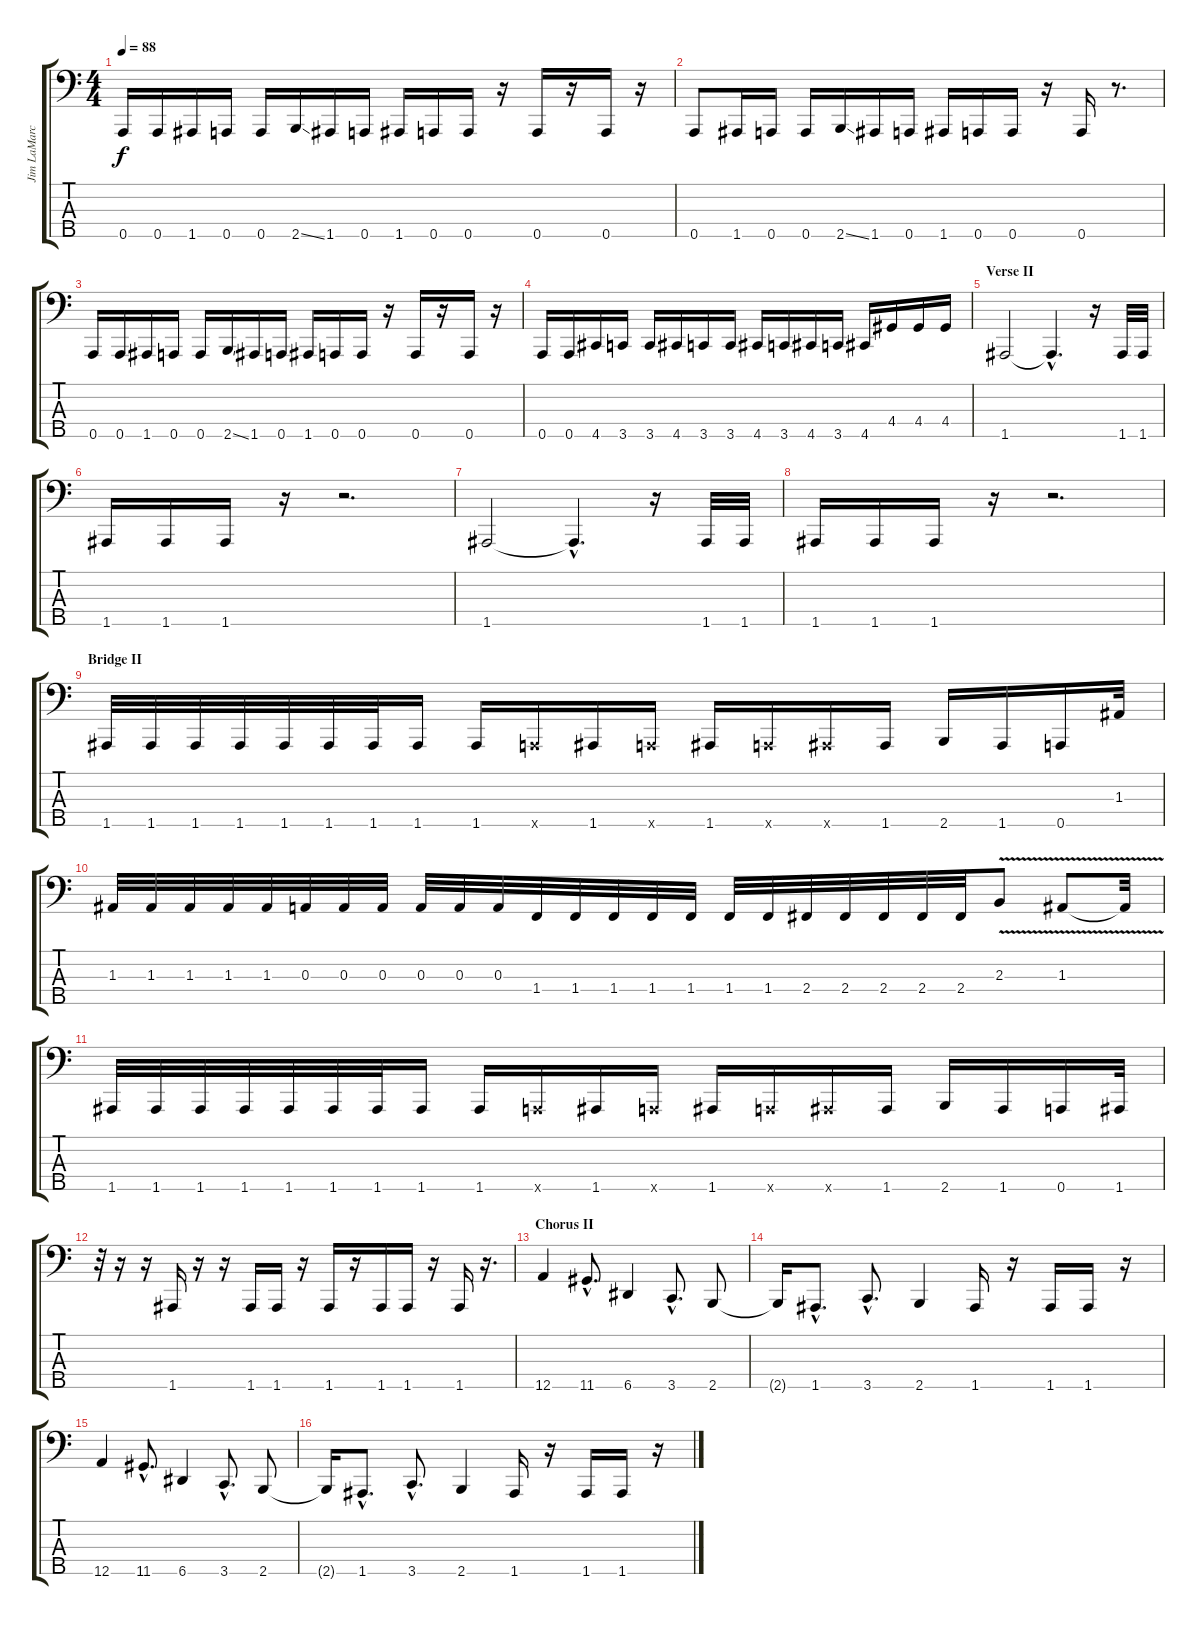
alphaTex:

\track ("Jim LaMarca" "Jim LaMarc") {instrument electricbassfinger}
\staff {score tabs}
\tuning (G2 D2 A1 E1 A0) {hide}
\ts (4 4)
\tempo 88
\clef f4
\ks c
0.5.16{dy f} 0.5.16 1.5.16 0.5.16 0.5.16 2.5{ss}.16 1.5.16 0.5.16 1.5.16 0.5.16 0.5.16 r.16 0.5.16 r.16 0.5.16 r.16 |
0.5.8 1.5.16 0.5.16 0.5.16 2.5{ss}.16 1.5.16 0.5.16 1.5.16 0.5.16 0.5.16 r.16 0.5.16 r.8{d} |
0.5.16 0.5.16 1.5.16 0.5.16 0.5.16 2.5{ss}.16 1.5.16 0.5.16 1.5.16 0.5.16 0.5.16 r.16 0.5.16 r.16 0.5.16 r.16 |
0.5.16 0.5.16 4.5.16 3.5.16 3.5.16 4.5.16 3.5.16 3.5.16 4.5.16 3.5.16 4.5.16 3.5.16 4.5.16 4.4.16 4.4.16 4.4.16 |
\section ("" "Verse II")
1.5.2 1.5{hac t}.4{d} r.16 1.5.32 1.5.32 |
1.5.16 1.5.16 1.5.16 r.16 r.2{d} |
1.5.2 1.5{hac t}.4{d} r.16 1.5.32 1.5.32 |
1.5.16 1.5.16 1.5.16 r.16 r.2{d} |
\section ("" "Bridge II")
1.5.32 1.5.32 1.5.32 1.5.32 1.5.32 1.5.32 1.5.32 1.5.16 1.5.16 0.5{x}.16 1.5.16 0.5{x}.16 1.5.16 0.5{x}.16 1.5{x}.16 1.5.16 2.5.16 1.5.16 0.5.16 1.3.32 |
1.3.32 1.3.32 1.3.32 1.3.32 1.3.32 0.3.32 0.3.32 0.3.32 0.3.32 0.3.32 0.3.32 1.4.32 1.4.32 1.4.32 1.4.32 1.4.32 1.4.32 1.4.32 2.4.32 2.4.32 2.4.32 2.4.32 2.4.32 2.3{v}.8 1.3{v}.8 1.3{t}.32 |
1.5.32 1.5.32 1.5.32 1.5.32 1.5.32 1.5.32 1.5.32 1.5.16 1.5.16 0.5{x}.16 1.5.16 0.5{x}.16 1.5.16 0.5{x}.16 1.5{x}.16 1.5.16 2.5.16 1.5.16 0.5.16 1.5.32 |
r.32 r.16 r.16 1.5.16 r.16 r.16 1.5.16 1.5.16 r.16 1.5.16 r.16 1.5.16 1.5.16 r.16 1.5.16 r.16{d} |
\section ("" "Chorus II")
12.5.4 11.5{hac}.8{d} 6.5.4 3.5{hac}.8{d} 2.5.8 |
2.5{t}.16 1.5{hac}.8{d} 3.5{hac}.8{d} 2.5.4 1.5.16 r.16 1.5.16 1.5.16 r.16 |
12.5.4 11.5{hac}.8{d} 6.5.4 3.5{hac}.8{d} 2.5.8 |
2.5{t}.16 1.5{hac}.8{d} 3.5{hac}.8{d} 2.5.4 1.5.16 r.16 1.5.16 1.5.16 r.16
